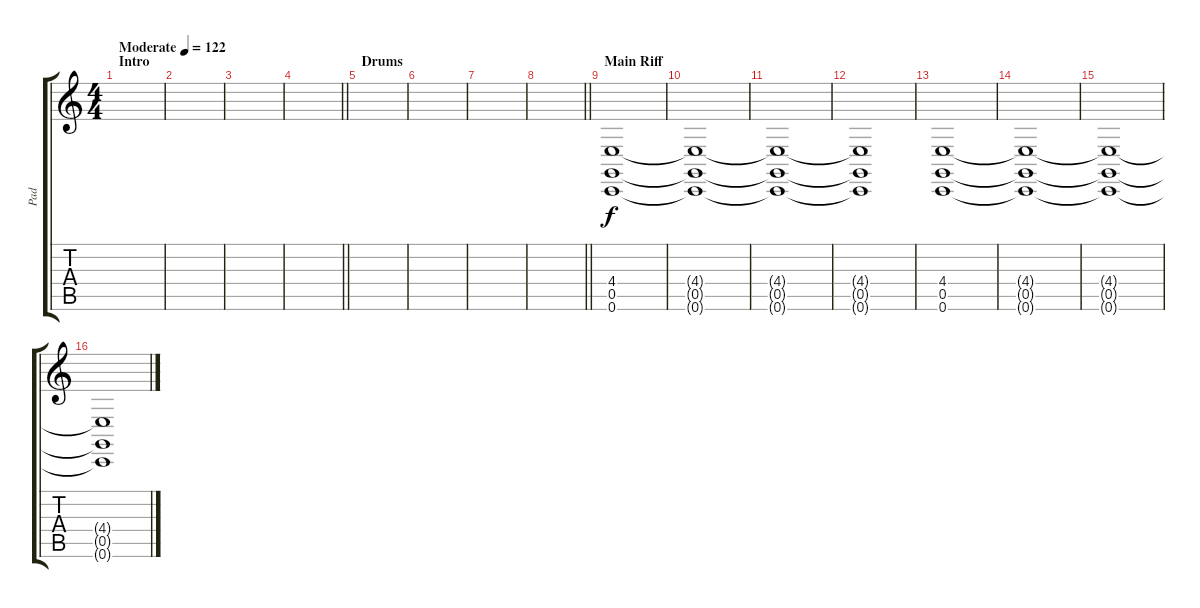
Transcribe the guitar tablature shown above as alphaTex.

\track ("Pad" "Pad") {instrument pad8sweep}
\staff {score tabs}
\tuning (D4 A3 F3 C3 G2 C2) {hide}
\ts (4 4)
\section ("" "Intro")
\tempo (122 "Moderate")
\clef g2
\ks c
|
|
|
\barLineRight lightlight
|
\section ("" "Drums")
|
|
|
\barLineRight lightlight
|
\section ("" "Main Riff")
(4.4 0.5 0.6).1 |
(4.4{t} 0.5{t} 0.6{t}).1 |
(4.4{t} 0.5{t} 0.6{t}).1 |
(4.4{t} 0.5{t} 0.6{t}).1 |
(4.4 0.5 0.6).1 |
(4.4{t} 0.5{t} 0.6{t}).1 |
(4.4{t} 0.5{t} 0.6{t}).1 |
(4.4{t} 0.5{t} 0.6{t}).1
